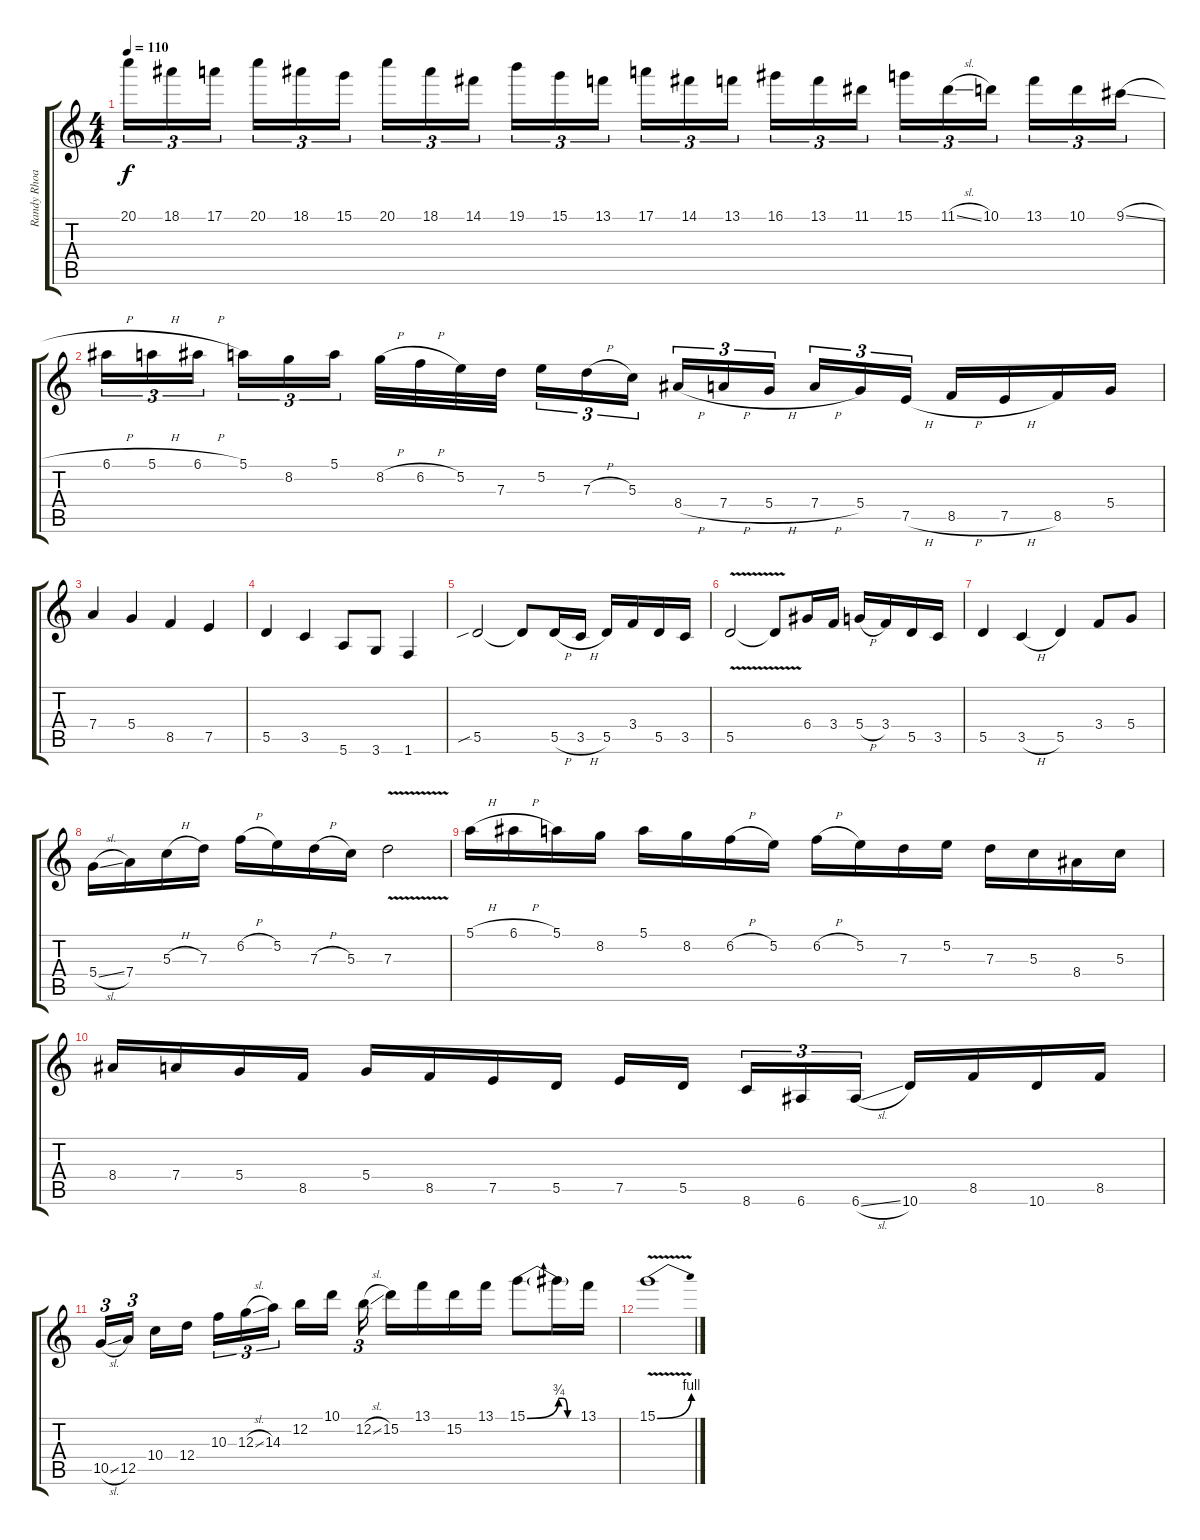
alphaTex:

\track ("Randy Rhoads - Solo" "Randy Rhoa") {instrument distortionguitar}
\staff {score tabs}
\tuning (E4 B3 G3 D3 A2 E2) {hide}
\ts (4 4)
\tempo 110
\clef g2
\ks c
20.1.16{tu (3 2) dy f} 18.1.16{tu (3 2)} 17.1.16{tu (3 2) beam splitsecondary} 20.1.16{tu (3 2)} 18.1.16{tu (3 2)} 15.1.16{tu (3 2)} 20.1.16{tu (3 2)} 18.1.16{tu (3 2)} 14.1.16{tu (3 2) beam splitsecondary} 19.1.16{tu (3 2)} 15.1.16{tu (3 2)} 13.1.16{tu (3 2)} 17.1.16{tu (3 2)} 14.1.16{tu (3 2)} 13.1.16{tu (3 2) beam splitsecondary} 16.1.16{tu (3 2)} 13.1.16{tu (3 2)} 11.1.16{tu (3 2)} 15.1.16{tu (3 2)} 11.1{sl}.16{tu (3 2)} 10.1.16{tu (3 2) beam splitsecondary} 13.1.16{tu (3 2)} 10.1.16{tu (3 2)} 9.1{sl}.16{tu (3 2)} |
6.1{h}.16{tu (3 2)} 5.1{h}.16{tu (3 2)} 6.1{h}.16{tu (3 2) beam splitsecondary} 5.1.16{tu (3 2)} 8.2.16{tu (3 2)} 5.1.16{tu (3 2)} 8.2{h}.32 6.2{h}.32 5.2.32 7.3.32{beam splitsecondary} 5.2.16{tu (3 2)} 7.3{h}.16{tu (3 2)} 5.3.16{tu (3 2)} 8.4{h}.16{tu (3 2)} 7.4{h}.16{tu (3 2)} 5.4{h}.16{tu (3 2) beam splitsecondary} 7.4{h}.16{tu (3 2)} 5.4.16{tu (3 2)} 7.5{h}.16{tu (3 2)} 8.5{h}.16 7.5{h}.16 8.5.16 5.4.16 |
7.4.4 5.4.4 8.5.4 7.5.4 |
5.5.4 3.5.4 5.6.8 3.6.8 1.6.4 |
5.5{sib}.2 5.5{t}.8 5.5{h}.16 3.5{h}.16 5.5.16 3.4.16 5.5.16 3.5.16 |
5.5{v}.2 5.5{t}.8 6.4.16 3.4.16 5.4{h}.16 3.4.16 5.5.16 3.5.16 |
5.5.4 3.5{h}.4 5.5.4 3.4.8 5.4.8 |
5.4{sl}.16 7.4.16 5.3{h}.16 7.3.16 6.2{h}.16 5.2.16 7.3{h}.16 5.3.16 7.3{v}.2 |
5.1{h}.16 6.1{h}.16 5.1.16 8.2.16 5.1.16 8.2.16 6.2{h}.16 5.2.16 6.2{h}.16 5.2.16 7.3.16 5.2.16 7.3.16 5.3.16 8.4.16 5.3.16 |
8.4.16 7.4.16 5.4.16 8.5.16 5.4.16 8.5.16 7.5.16 5.5.16 7.5.16 5.5.16{beam splitsecondary} 8.6.16{tu (3 2)} 6.6.16{tu (3 2)} 6.6{sl}.16{tu (3 2)} 10.6.16 8.5.16 10.6.16 8.5.16 |
10.5{sl}.16{tu (3 2)} 12.5.16{tu (3 2) beam splitsecondary} 10.4.16 12.4.16{beam splitsecondary} 10.3.16{tu (3 2)} 12.3{sl}.16{tu (3 2)} 14.3.16{tu (3 2) beam splitsecondary} 12.2.16 10.1.16{beam splitsecondary} 12.2{sl}.16{tu (3 2)} 15.2.16 13.1.16 15.2.16 13.1.16 15.1{be (bend 0 0 60 3)}.8 15.1{be (custom 0 3 15 3 30 0 60 0) t}.16 13.1.16 |
15.1{be (bend 0 0 60 4) v}.1
